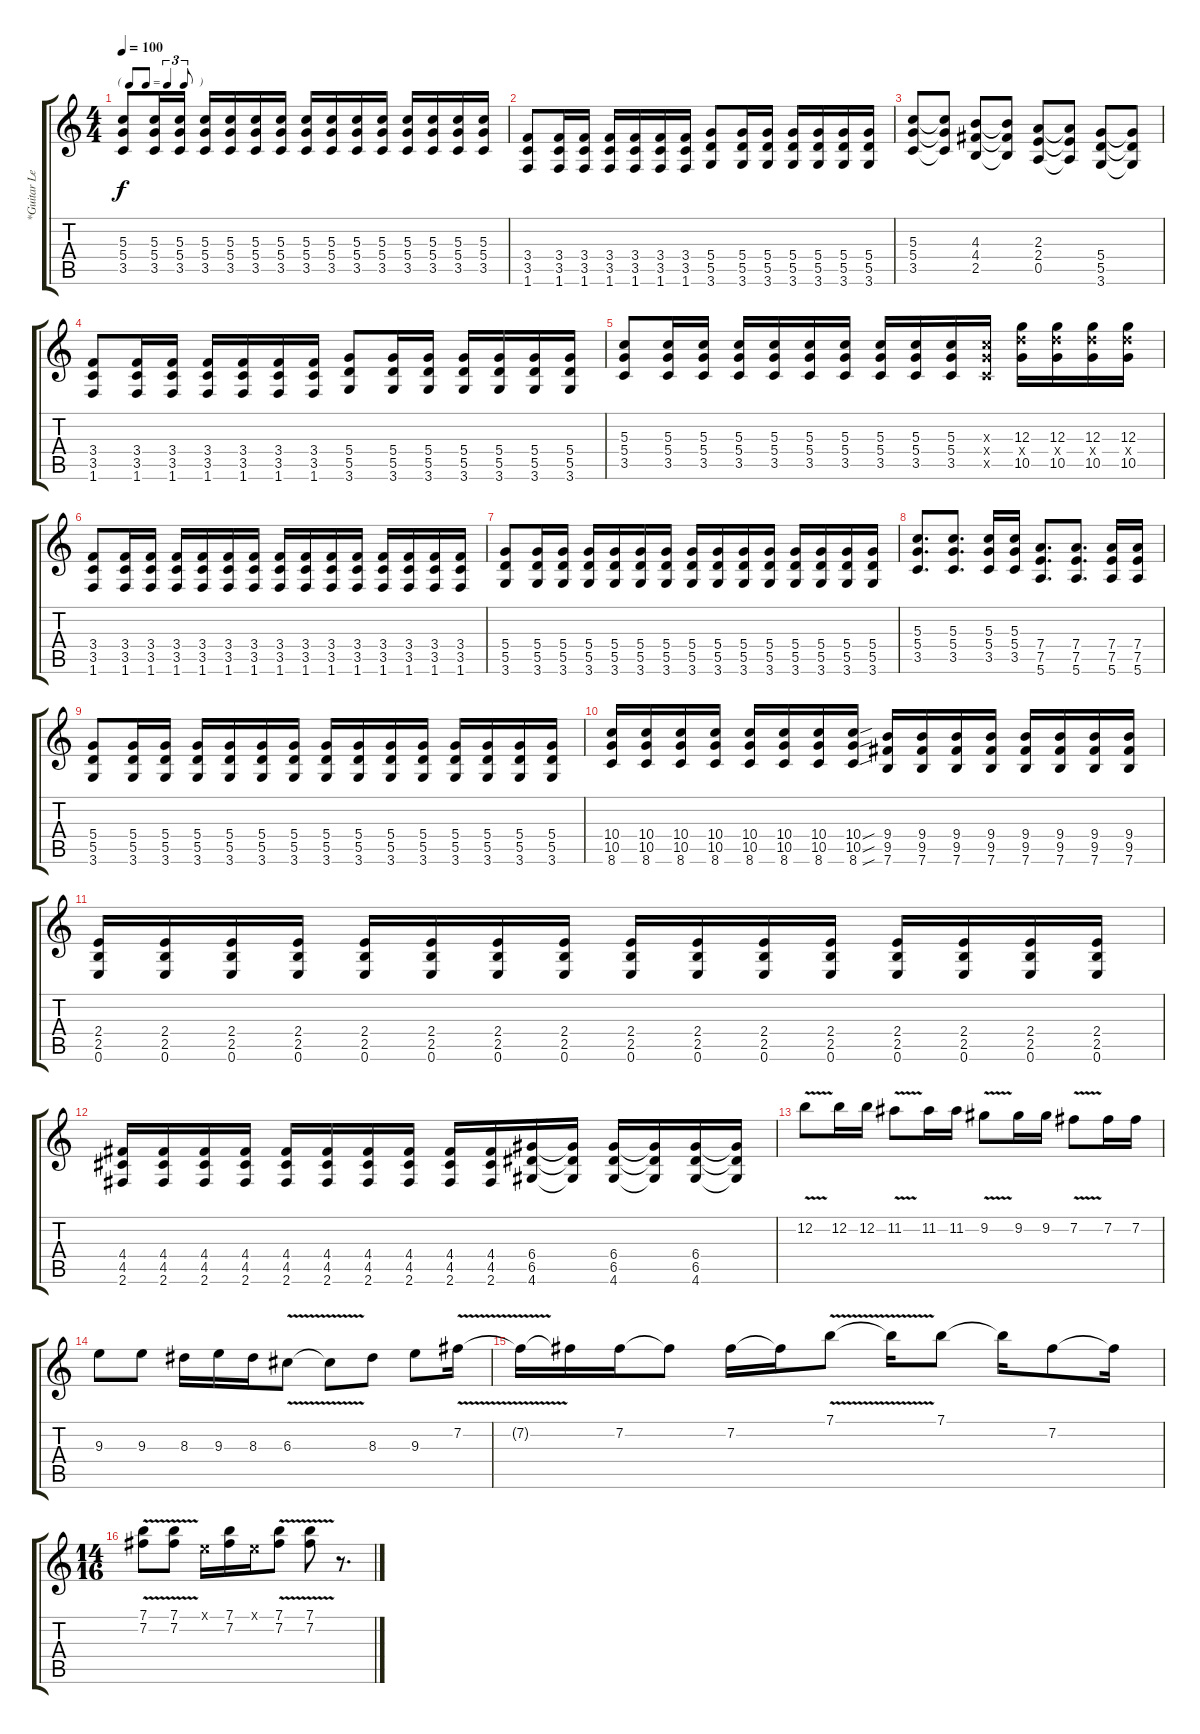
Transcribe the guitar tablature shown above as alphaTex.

\track ("*Guitar Lead" "*Guitar Le") {instrument electricguitarclean}
\staff {score tabs}
\tuning (E4 B3 G3 D3 A2 E2) {hide}
\ts (4 4)
\tf triplet8th
\tempo 100
\clef g2
\ks c
(5.3 5.4 3.5).8{dy f} (5.3 5.4 3.5).16 (5.3 5.4 3.5).16 (5.3 5.4 3.5).16 (5.3 5.4 3.5).16 (5.3 5.4 3.5).16 (5.3 5.4 3.5).16 (5.3 5.4 3.5).16 (5.3 5.4 3.5).16 (5.3 5.4 3.5).16 (5.3 5.4 3.5).16 (5.3 5.4 3.5).16 (5.3 5.4 3.5).16 (5.3 5.4 3.5).16 (5.3 5.4 3.5).16 |
(3.4 3.5 1.6).8 (3.4 3.5 1.6).16 (3.4 3.5 1.6).16 (3.4 3.5 1.6).16 (3.4 3.5 1.6).16 (3.4 3.5 1.6).16 (3.4 3.5 1.6).16 (5.4 5.5 3.6).8 (5.4 5.5 3.6).16 (5.4 5.5 3.6).16 (5.4 5.5 3.6).16 (5.4 5.5 3.6).16 (5.4 5.5 3.6).16 (5.4 5.5 3.6).16 |
(5.3 5.4 3.5).8 (5.3{t} 5.4{t} 3.5{t}).8 (4.3 4.4 2.5).8 (4.3{t} 4.4{t} 2.5{t}).8 (2.3 2.4 0.5).8 (2.3{t} 2.4{t} 0.5{t}).8 (5.4 5.5 3.6).8 (5.4{t} 5.5{t} 3.6{t}).8 |
(3.4 3.5 1.6).8 (3.4 3.5 1.6).16 (3.4 3.5 1.6).16 (3.4 3.5 1.6).16 (3.4 3.5 1.6).16 (3.4 3.5 1.6).16 (3.4 3.5 1.6).16 (5.4 5.5 3.6).8 (5.4 5.5 3.6).16 (5.4 5.5 3.6).16 (5.4 5.5 3.6).16 (5.4 5.5 3.6).16 (5.4 5.5 3.6).16 (5.4 5.5 3.6).16 |
(5.3 5.4 3.5).8 (5.3 5.4 3.5).16 (5.3 5.4 3.5).16 (5.3 5.4 3.5).16 (5.3 5.4 3.5).16 (5.3 5.4 3.5).16 (5.3 5.4 3.5).16 (5.3 5.4 3.5).16 (5.3 5.4 3.5).16 (5.3 5.4 3.5).16 (5.3{x} 5.4{x} 3.5{x}).16 (12.3 12.4{x} 10.5).16 (12.3 12.4{x} 10.5).16 (12.3 12.4{x} 10.5).16 (12.3 12.4{x} 10.5).16 |
(3.4 3.5 1.6).8 (3.4 3.5 1.6).16 (3.4 3.5 1.6).16 (3.4 3.5 1.6).16 (3.4 3.5 1.6).16 (3.4 3.5 1.6).16 (3.4 3.5 1.6).16 (3.4 3.5 1.6).16 (3.4 3.5 1.6).16 (3.4 3.5 1.6).16 (3.4 3.5 1.6).16 (3.4 3.5 1.6).16 (3.4 3.5 1.6).16 (3.4 3.5 1.6).16 (3.4 3.5 1.6).16 |
(5.4 5.5 3.6).8 (5.4 5.5 3.6).16 (5.4 5.5 3.6).16 (5.4 5.5 3.6).16 (5.4 5.5 3.6).16 (5.4 5.5 3.6).16 (5.4 5.5 3.6).16 (5.4 5.5 3.6).16 (5.4 5.5 3.6).16 (5.4 5.5 3.6).16 (5.4 5.5 3.6).16 (5.4 5.5 3.6).16 (5.4 5.5 3.6).16 (5.4 5.5 3.6).16 (5.4 5.5 3.6).16 |
(5.3 5.4 3.5).8{d} (5.3 5.4 3.5).8{d} (5.3 5.4 3.5).16 (5.3 5.4 3.5).16 (7.4 7.5 5.6).8{d} (7.4 7.5 5.6).8{d} (7.4 7.5 5.6).16 (7.4 7.5 5.6).16 |
(5.4 5.5 3.6).8 (5.4 5.5 3.6).16 (5.4 5.5 3.6).16 (5.4 5.5 3.6).16 (5.4 5.5 3.6).16 (5.4 5.5 3.6).16 (5.4 5.5 3.6).16 (5.4 5.5 3.6).16 (5.4 5.5 3.6).16 (5.4 5.5 3.6).16 (5.4 5.5 3.6).16 (5.4 5.5 3.6).16 (5.4 5.5 3.6).16 (5.4 5.5 3.6).16 (5.4 5.5 3.6).16 |
(10.4 10.5 8.6).16 (10.4 10.5 8.6).16 (10.4 10.5 8.6).16 (10.4 10.5 8.6).16 (10.4 10.5 8.6).16 (10.4 10.5 8.6).16 (10.4 10.5 8.6).16 (10.4{sou} 10.5{sou} 8.6{sou}).16 (9.4 9.5 7.6).16 (9.4 9.5 7.6).16 (9.4 9.5 7.6).16 (9.4 9.5 7.6).16 (9.4 9.5 7.6).16 (9.4 9.5 7.6).16 (9.4 9.5 7.6).16 (9.4 9.5 7.6).16 |
(2.4 2.5 0.6).16 (2.4 2.5 0.6).16 (2.4 2.5 0.6).16 (2.4 2.5 0.6).16 (2.4 2.5 0.6).16 (2.4 2.5 0.6).16 (2.4 2.5 0.6).16 (2.4 2.5 0.6).16 (2.4 2.5 0.6).16 (2.4 2.5 0.6).16 (2.4 2.5 0.6).16 (2.4 2.5 0.6).16 (2.4 2.5 0.6).16 (2.4 2.5 0.6).16 (2.4 2.5 0.6).16 (2.4 2.5 0.6).16 |
(4.4 4.5 2.6).16 (4.4 4.5 2.6).16 (4.4 4.5 2.6).16 (4.4 4.5 2.6).16 (4.4 4.5 2.6).16 (4.4 4.5 2.6).16 (4.4 4.5 2.6).16 (4.4 4.5 2.6).16 (4.4 4.5 2.6).16 (4.4 4.5 2.6).16 (6.4 6.5 4.6).16 (6.4{t} 6.5{t} 4.6{t}).16 (6.4 6.5 4.6).16 (6.4{t} 6.5{t} 4.6{t}).16 (6.4 6.5 4.6).16 (6.4{t} 6.5{t} 4.6{t}).16 |
12.2{v}.8{volume 16} 12.2.16 12.2.16 11.2{v}.8 11.2.16 11.2.16 9.2{v}.8 9.2.16 9.2.16 7.2{v}.8 7.2.16 7.2.16 |
9.3.8 9.3.8 8.3.16 9.3.16 8.3.16 6.3{v}.8 6.3{t}.8 8.3.8 9.3.8 7.2{v}.16 |
7.2{t}.16 7.2{t}.16 7.2.16 7.2{t}.8 7.2.16 7.2{t}.16 7.1{v}.8 7.1{t}.16 7.1.8 7.1{t}.16 7.2.8 7.2{t}.16 |
\ts (14 16)
(7.1{v} 7.2{v}).8 (7.1{v} 7.2{v}).8 0.1{x}.16 (7.1 7.2).16 0.1{x}.16 (7.1{v} 7.2{v}).8 (7.1{v} 7.2{v}).8 r.8{d}
